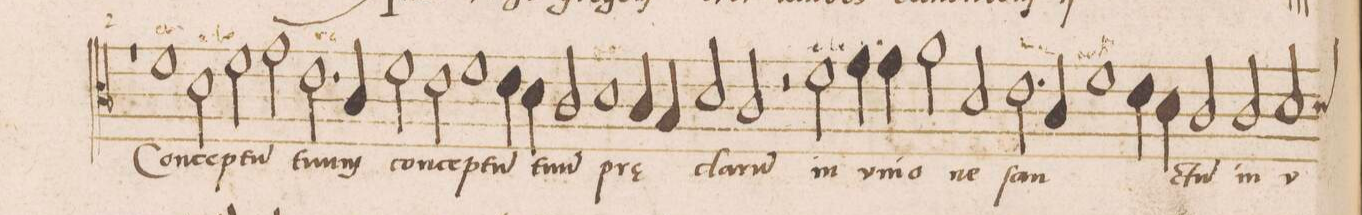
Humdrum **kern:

**kern	**text
*I"ALTVS	*
*clefC3	*
*k[b-]	*
*met(C|)	*
*M2/1	*
1r	.
1f	Con-
=11-	=11-
2d\	-cep-
2f\	-tu(m)
2g\	.
2.e\	tu-
=12-	=12-
4c/	-u(m)
2f\	con-
2e\	-cep-
1f\	-tu(m)
=13-	=13-
4e\	.
4d\	tu-
2c/	-u(m)
1d\	prę-
=14-	=14-
4c/	.
4B-/	.
2d/	-cla-
2c/	-ru(m)
=15-	=15-
2r	.
2f\	in
4g\	v-
4g\	-ni-
2a\	-o-
=16-	=16-
2d/	-ne
2.e\	ſan-
4c/	.
1f\	.
=17-	=17-
4e\	.
4d\	.
2c/	-ctu(m)
2c/	in
=18-	=18-
*custos:d	*
2d/	v-
*-	*-
